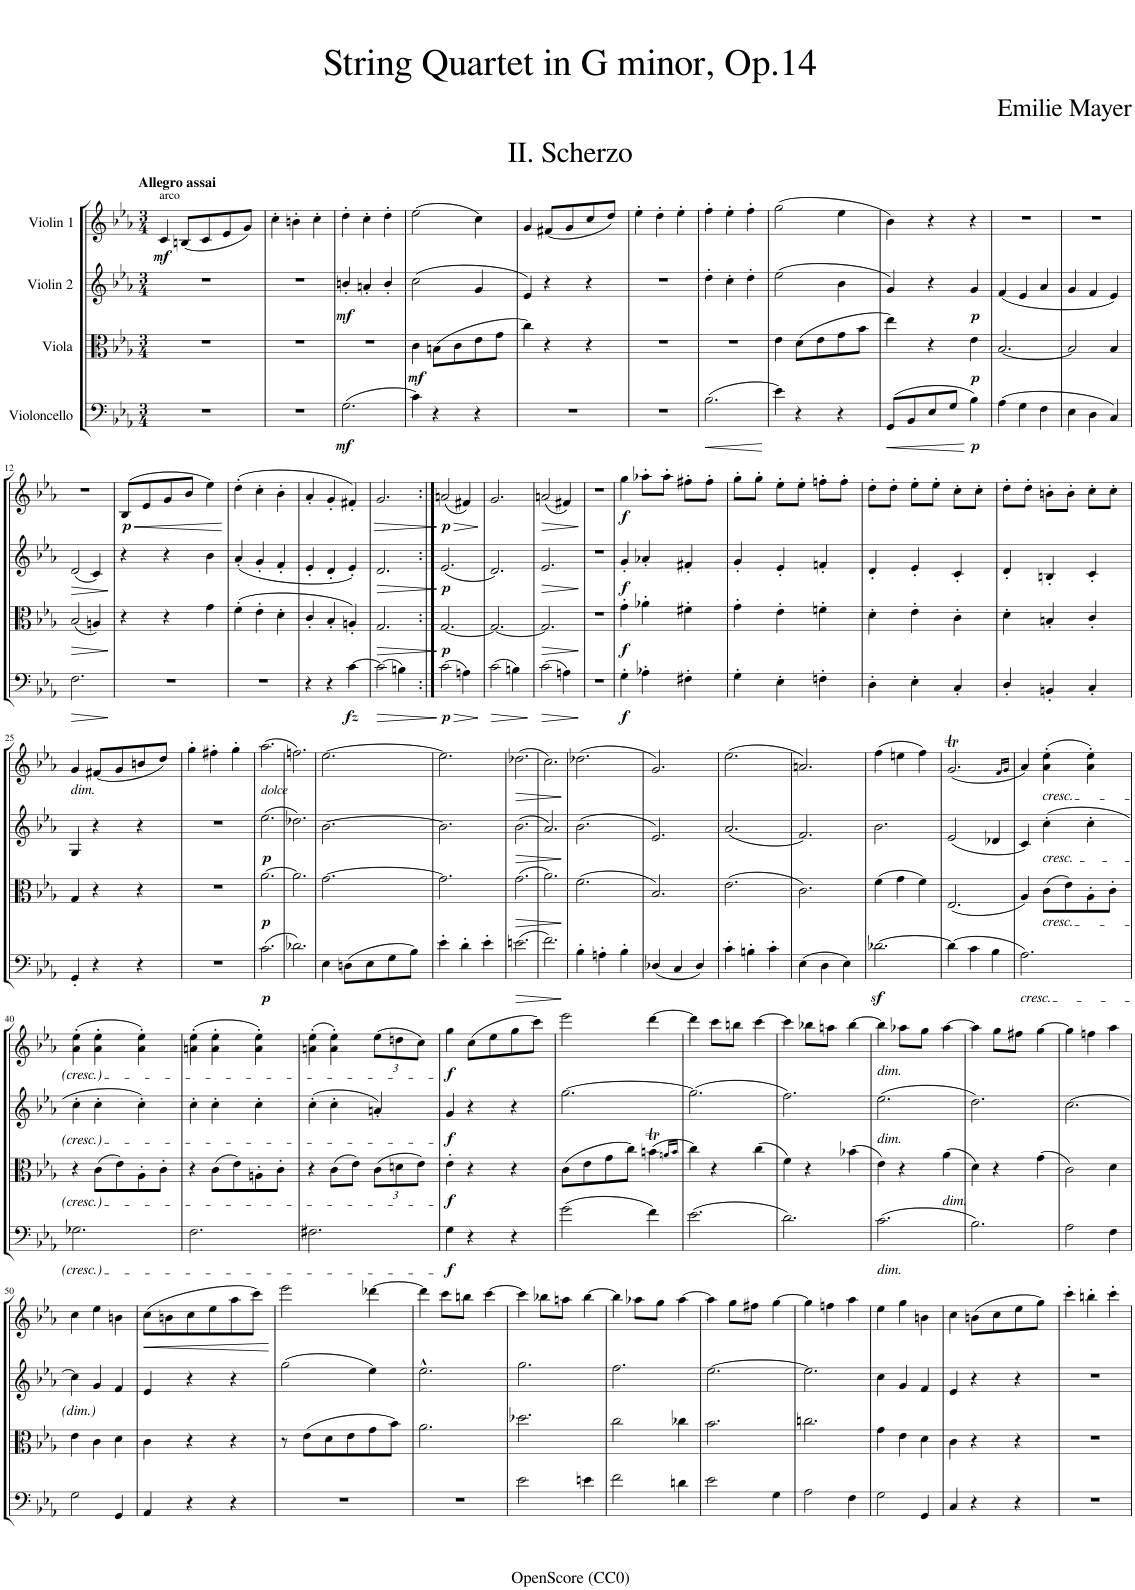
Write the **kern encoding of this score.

**kern	**dynam	**kern	**dynam	**kern	**dynam	**kern	**dynam
*part4	*part4	*part3	*part3	*part2	*part2	*part1	*part1
*staff4	*staff4	*staff3	*staff3	*staff2	*staff2	*staff1	*staff1
*I"Violoncello	*	*I"Viola	*	*I"Violin 2	*	*I"Violin 1	*
*I'Vc	*	*I'Vla	*	*I'Vln	*	*I'Vln	*
*clefF4	*	*clefC3	*	*clefG2	*	*clefG2	*
*k[b-e-a-]	*	*k[b-e-a-]	*	*k[b-e-a-]	*	*k[b-e-a-]	*
*M3/4	*	*M3/4	*	*M3/4	*	*M3/4	*
=1	=1	=1	=1	=1	=1	=1	=1
!	!	!	!	!	!	!LO:TX:a:B:t=Allegro assai	!
!	!	!	!	!	!	!LO:TX:a:t=arco	!
!	!	!	!	!	!	!	!LO:DY:b
2.r	.	2.r	.	2.r	.	4c/	mf
.	.	.	.	.	.	(8Bn/L	.
.	.	.	.	.	.	8c/	.
.	.	.	.	.	.	8e-/	.
.	.	.	.	.	.	8g/J)	.
=2	=2	=2	=2	=2	=2	=2	=2
2.r	.	2.r	.	2.r	.	4cc'\	.
.	.	.	.	.	.	4bn'\	.
.	.	.	.	.	.	4cc'\	.
=3	=3	=3	=3	=3	=3	=3	=3
!	!LO:DY:b	!	!	!	!LO:DY:b	!	!
(2.G\	mf	2.r	.	4bn'/	mf	4dd'\	.
.	.	.	.	4an'/	.	4cc'\	.
.	.	.	.	4b'/	.	4dd'\	.
=4	=4	=4	=4	=4	=4	=4	=4
!	!	!	!LO:DY:b	!	!	!	!
4c\)	.	4c\	mf	(2cc\	.	(2ee-\	.
4r	.	(8Bn\L	.	.	.	.	.
.	.	8c\	.	.	.	.	.
4r	.	8e-\	.	4g/	.	4cc\)	.
.	.	8g\J	.	.	.	.	.
=5	=5	=5	=5	=5	=5	=5	=5
2.r	.	4cc\)	.	4e-/)	.	4g/	.
.	.	4r	.	4r	.	(8f#X/L	.
.	.	.	.	.	.	8g/	.
.	.	4r	.	4r	.	8cc/	.
.	.	.	.	.	.	8dd/J)	.
=6	=6	=6	=6	=6	=6	=6	=6
2.r	.	2.r	.	2.r	.	4ee-'\	.
.	.	.	.	.	.	4dd'\	.
.	.	.	.	.	.	4ee-'\	.
=7	=7	=7	=7	=7	=7	=7	=7
!	!LO:HP:b	!	!	!	!	!	!
(2.B-\	<	2.r	.	4dd'\	.	4ff'\	.
.	.	.	.	4cc'\	.	4ee-'\	.
.	.	.	.	4dd'\	.	4ff'\	.
.	[	.	.	.	.	.	.
=8	=8	=8	=8	=8	=8	=8	=8
4e-\)	.	4e-\	.	(2ee-\	.	(2gg\	.
4r	.	(8d\L	.	.	.	.	.
.	.	8e-\	.	.	.	.	.
4r	.	8g\	.	4b-\	.	4ee-\	.
.	.	8b-\J	.	.	.	.	.
=9	=9	=9	=9	=9	=9	=9	=9
!	!LO:HP:b	!	!	!	!	!	!
(8GG/L	<	4ee-\)	.	4g/)	.	4b-\)	.
8BB-/	.	.	.	.	.	.	.
8E-/	.	4r	.	4r	.	4r	.
8G/J	.	.	.	.	.	.	.
!	!LO:DY:n=1:b	!	!LO:DY:b	!	!LO:DY:b	!	!
4B-\)	[ p	4e-\	p	4g/	p	4r	.
=10	=10	=10	=10	=10	=10	=10	=10
(4A-\	.	[2.B-/	.	(4f/	.	2.r	.
4G\	.	.	.	4e-/	.	.	.
4F\	.	.	.	4a-/	.	.	.
=11	=11	=11	=11	=11	=11	=11	=11
4E-\	.	2B-/]	.	4g/	.	2.r	.
4D\	.	.	.	4f/	.	.	.
4C/)	.	4B-/	.	4e-/)	.	.	.
!!LO:LB:g=z
=12	=12	=12	=12	=12	=12	=12	=12
!	!LO:HP:b	!	!LO:HP:b	!	!LO:HP:b	!	!
2.F\	>	(2B-/	>	(2d/	>	2.r	.
.	.	4An/)	.	4c/)	.	.	.
.	]	.	]	.	]	.	.
=13	=13	=13	=13	=13	=13	=13	=13
!	!	!	!	!	!	!	!LO:HP:b
!	!	!	!	!	!	!	!LO:DY:n=1:b
2.r	.	4r	.	4r	.	(8B-/L	< p
.	.	.	.	.	.	8e-/	.
.	.	4r	.	4r	.	8g/	.
.	.	.	.	.	.	8b-/J	.
.	.	4g\	.	4b-\	.	4ee-\)	.
.	.	.	.	.	.	.	[
=14	=14	=14	=14	=14	=14	=14	=14
2.r	.	(4f'\	.	(4a-'/	.	(4dd'\	.
.	.	4e-'\	.	4g'/	.	4cc'\	.
.	.	4d'\	.	4f'/	.	4b-'\	.
=15	=15	=15	=15	=15	=15	=15	=15
4r	.	4c'/	.	4e-'/	.	4a-'/	.
4r	.	4B-'/	.	4d'/	.	4g'/	.
!	!LO:DY:b	!	!	!	!	!	!
[4c\	fz	4An'/)	.	4e-'/)	.	4f#X'/)	.
=16	=16	=16	=16	=16	=16	=16	=16
!	!LO:HP:b	!	!LO:HP:b	!	!LO:HP:b	!	!LO:HP:b
(2c\]	>	2.G/	>	2.d/	>	2.g/	>
4Bn\)	.	.	.	.	.	.	.
.	]	.	]	.	]	.	]
=17:|!	=17:|!	=17:|!	=17:|!	=17:|!	=17:|!	=17:|!	=17:|!
!	!LO:HP:b	!	!	!	!	!	!LO:HP:b
!	!LO:DY:n=1:b	!	!LO:DY:b	!	!LO:DY:b	!	!LO:DY:n=1:b
(2c\	> p	[2.G/	p	(2.e-/	p	(2an/	> p
4An\)	.	.	.	.	.	4f#X/)	.
.	]	.	.	.	.	.	]
=18	=18	=18	=18	=18	=18	=18	=18
!	!LO:HP:b	!	!	!	!	!	!
(2c\	>	2.G/_	.	2.d/)	.	2.g/	.
4Bn\)	.	.	.	.	.	.	.
.	]	.	.	.	.	.	.
=19	=19	=19	=19	=19	=19	=19	=19
!	!LO:HP:b	!	!LO:HP:b	!	!LO:HP:b	!	!LO:HP:b
(2c\	>	2.G/]	>	2.e-/	>	(2an/	>
4An\)	.	.	.	.	.	4f#X/)	.
.	]	.	]	.	]	.	]
=20	=20	=20	=20	=20	=20	=20	=20
2.r	.	2.r	.	2.r	.	2.r	.
=21	=21	=21	=21	=21	=21	=21	=21
!	!LO:DY:b	!	!LO:DY:b	!	!LO:DY:b	!	!LO:DY:b
4G'\	f	4g'\	f	4g'/	f	4gg\	f
4A-X'\	.	4a-X'\	.	4a-X'/	.	8aa-X'\L	.
.	.	.	.	.	.	8aa-'\J	.
4F#X'\	.	4f#X'\	.	4f#X'/	.	8ff#X'\L	.
.	.	.	.	.	.	8ff#'\J	.
=22	=22	=22	=22	=22	=22	=22	=22
4G'\	.	4g'\	.	4g'/	.	8gg'\L	.
.	.	.	.	.	.	8gg'\J	.
4E-'\	.	4e-'\	.	4e-'/	.	8ee-'\L	.
.	.	.	.	.	.	8ee-'\J	.
4Fn'\	.	4fn'\	.	4fn'/	.	8ffn'\L	.
.	.	.	.	.	.	8ff'\J	.
=23	=23	=23	=23	=23	=23	=23	=23
4D'\	.	4d'\	.	4d'/	.	8dd'\L	.
.	.	.	.	.	.	8dd'\J	.
4E-'\	.	4e-'\	.	4e-'/	.	8ee-'\L	.
.	.	.	.	.	.	8ee-'\J	.
4C'/	.	4c'\	.	4c'/	.	8cc'\L	.
.	.	.	.	.	.	8cc'\J	.
=24	=24	=24	=24	=24	=24	=24	=24
4D'/	.	4d'\	.	4d'/	.	8dd'\L	.
.	.	.	.	.	.	8dd'\J	.
4BBn'/	.	4Bn'/	.	4Bn'/	.	8bn'\L	.
.	.	.	.	.	.	8b'\J	.
4C'/	.	4c'/	.	4c'/	.	8cc'\L	.
.	.	.	.	.	.	8cc'\J	.
!!LO:LB:g=z
=25	=25	=25	=25	=25	=25	=25	=25
!	!	!	!	!	!	!LO:TX:b:i:t=dim.	!
4GG'/	.	4G/	.	4G/	.	4g/	.
4r	.	4r	.	4r	.	(8f#X/L	.
.	.	.	.	.	.	8g/	.
4r	.	4r	.	4r	.	8bn/	.
.	.	.	.	.	.	8dd/J)	.
=26	=26	=26	=26	=26	=26	=26	=26
2.r	.	2.r	.	2.r	.	4gg'\	.
.	.	.	.	.	.	4ff#X'\	.
.	.	.	.	.	.	4gg'\	.
=27	=27	=27	=27	=27	=27	=27	=27
!	!	!	!	!	!	!LO:TX:b:i:t=dolce	!
!	!LO:DY:b	!	!LO:DY:b	!	!LO:DY:b	!	!
(2.c\	p	[2.a-\	p	(2.ee-\	p	(2.aa-\	.
=28	=28	=28	=28	=28	=28	=28	=28
2.d-X\)	.	2.a-\]	.	2.dd-X\)	.	2.ffn\)	.
=29	=29	=29	=29	=29	=29	=29	=29
4E-\	.	[2.g\	.	[2.b-\	.	[2.ee-\	.
(8Dn\L	.	.	.	.	.	.	.
8E-\	.	.	.	.	.	.	.
8G\	.	.	.	.	.	.	.
8B-\J)	.	.	.	.	.	.	.
=30	=30	=30	=30	=30	=30	=30	=30
4e-'\	.	2.g\]	.	2.b-\]	.	2.ee-\]	.
4d'\	.	.	.	.	.	.	.
4e-'\	.	.	.	.	.	.	.
=31	=31	=31	=31	=31	=31	=31	=31
!	!LO:HP:b	!	!LO:HP:b	!	!LO:HP:b	!	!LO:HP:b
(2.en\	>	(2.g\	>	(2.b-\	>	(2.dd-X\	>
=32	=32	=32	=32	=32	=32	=32	=32
2.f\)	.	2.a-\)	.	2.a-/)	.	2.cc\)	.
.	]	.	]	.	]	.	]
=33	=33	=33	=33	=33	=33	=33	=33
4B-'\	.	(2.f\	.	(2.b-\	.	(2.dd-X\	.
4An'\	.	.	.	.	.	.	.
4B-'\	.	.	.	.	.	.	.
=34	=34	=34	=34	=34	=34	=34	=34
(4D-X/	.	2.B-/)	.	2.e-/)	.	2.g/)	.
4C/	.	.	.	.	.	.	.
4D-/)	.	.	.	.	.	.	.
=35	=35	=35	=35	=35	=35	=35	=35
4c'\	.	(2.e-\	.	(2.a-/	.	(2.ee-\	.
4Bn'\	.	.	.	.	.	.	.
4c'\	.	.	.	.	.	.	.
=36	=36	=36	=36	=36	=36	=36	=36
(4E-\	.	2.c\)	.	2.f/)	.	2.an/)	.
4D\	.	.	.	.	.	.	.
4E-\)	.	.	.	.	.	.	.
=37	=37	=37	=37	=37	=37	=37	=37
[2.d-Xz<\	.	(4f\	.	2.b-\	.	(4ff\	.
.	.	4g\	.	.	.	4een\	.
.	.	4f\)	.	.	.	4ff\)	.
=38	=38	=38	=38	=38	=38	=38	=38
(4d-\]	.	(2.E-/	.	(2e-/	.	(2.gt/	.
4c\	.	.	.	.	.	.	.
4B-\	.	.	.	4d-X/	.	.	.
.	.	.	.	.	.	16qf/LL	.
.	.	.	.	.	.	16qg/JJ	.
=39	=39	=39	=39	=39	=39	=39	=39
!LO:TX:b:i:t=cresc.	!	!	!	!	!	!	!
2.A-\)	.	4A-/)	.	4c/)	.	4a-/)	.
!	!	!	!	!	!	!LO:TX:b:i:t=cresc.	!
!	!	!	!	!LO:TX:b:i:t=cresc.	!	!	!
!	!	!LO:TX:b:i:t=cresc.	!	!	!	!	!
.	.	(8c\L	.	(4cc'\	.	(4a-\' 4ee-\'	.
.	.	8e-\)	.	.	.	.	.
.	.	8A-'\	.	4cc'\	.	4a-\' 4ee-\')	.
.	.	8c'\J	.	.	.	.	.
!!LO:LB:g=z
=40	=40	=40	=40	=40	=40	=40	=40
2.G-X\	.	4r	.	4cc'\	.	(4a-\' 4ee-\'	.
.	.	(8c\L	.	4cc'\	.	4a-\' 4ee-\'	.
.	.	8e-\)	.	.	.	.	.
.	.	8A-'\	.	4cc'\)	.	4a-\' 4ee-\')	.
.	.	8c'\J	.	.	.	.	.
=41	=41	=41	=41	=41	=41	=41	=41
2.F\	.	4r	.	4cc'\	.	(4an\' 4ee-\'	.
.	.	(8c\L	.	4cc'\	.	4a\' 4ee-\'	.
.	.	8e-\)	.	.	.	.	.
.	.	8An'\	.	4cc'\	.	4a\' 4ee-\')	.
.	.	8c'\J	.	.	.	.	.
=42	=42	=42	=42	=42	=42	=42	=42
2.F#X\	.	4r	.	(4cc'\	.	(4an\' 4ee-\'	.
.	.	(8c\L	.	4cc'\	.	4a\' 4ee-\')	.
.	.	8e-\J)	.	.	.	.	.
*	*	*Xbrackettup	*	*	*	*Xbrackettup	*
.	.	(12c\L	.	4an'/)	.	(12ee-\L	.
.	.	12dn\	.	.	.	12ddn\	.
.	.	12e-\J)	.	.	.	12cc\J)	.
=43	=43	=43	=43	=43	=43	=43	=43
!	!LO:DY:b	!	!LO:DY:b	!	!LO:DY:b	!	!LO:DY:b
4G\	f	4e-'\	f	4g/	f	4gg\	f
4r	.	4r	.	4r	.	(8cc\L	.
.	.	.	.	.	.	8ee-\	.
4r	.	4r	.	4r	.	8gg\	.
.	.	.	.	.	.	8ccc\J)	.
=44	=44	=44	=44	=44	=44	=44	=44
(2g\	.	(8c\L	.	[2.gg\	.	2eee-\	.
.	.	8e-\	.	.	.	.	.
.	.	8g\	.	.	.	.	.
.	.	8cc\J)	.	.	.	.	.
4f\)	.	(4bnt\	.	.	.	[4ddd\	.
.	.	16qan/LL	.	.	.	.	.
.	.	16qb/JJ	.	.	.	.	.
=45	=45	=45	=45	=45	=45	=45	=45
(2.e-\	.	4cc\)	.	(2.gg\]	.	4ddd\]	.
.	.	4r	.	.	.	8ccc\L	.
.	.	.	.	.	.	8bbn\J	.
.	.	(4cc\	.	.	.	[4ccc\	.
=46	=46	=46	=46	=46	=46	=46	=46
2.d\)	.	4f\)	.	2.ff\)	.	4ccc\]	.
.	.	4r	.	.	.	8bb-X\L	.
.	.	.	.	.	.	8aan\J	.
.	.	(4b-X\	.	.	.	[4bb-\	.
=47	=47	=47	=47	=47	=47	=47	=47
!	!	!	!	!	!	!LO:TX:b:i:t=dim.	!
!	!	!	!	!LO:TX:b:i:t=dim.	!	!	!
!LO:TX:b:i:t=dim.	!	!	!	!	!	!	!
(2.c\	.	4e-\)	.	(2.ee-\	.	4bb-\]	.
.	.	4r	.	.	.	8aa-X\L	.
.	.	.	.	.	.	8gg\J	.
!	!	!LO:TX:b:i:t=dim.	!	!	!	!	!
.	.	(4a-\	.	.	.	[4aa-\	.
=48	=48	=48	=48	=48	=48	=48	=48
2.B-\)	.	4d\)	.	2.dd\)	.	4aa-\]	.
.	.	4r	.	.	.	8gg\L	.
.	.	.	.	.	.	8ff#X\J	.
.	.	(4g\	.	.	.	[4gg\	.
=49	=49	=49	=49	=49	=49	=49	=49
2A-\	.	2c\)	.	[2.cc\	.	4gg\]	.
.	.	.	.	.	.	4ffn\	.
4F\	.	4d\	.	.	.	4aa-\	.
!!LO:LB:g=z
=50	=50	=50	=50	=50	=50	=50	=50
2G\	.	4e-\	.	4cc\]	.	4cc\	.
.	.	4c\	.	4g/	.	4ee-\	.
4GG/	.	4d\	.	4f/	.	4bn\	.
=51	=51	=51	=51	=51	=51	=51	=51
!	!	!	!	!	!	!	!LO:HP:b
4AA-/	.	4c\	.	4e-/	.	(8cc\L	<
.	.	.	.	.	.	8bn\	.
4r	.	4r	.	4r	.	8cc\	.
.	.	.	.	.	.	8ee-\	.
4r	.	4r	.	4r	.	8aa-\	.
.	.	.	.	.	.	8ccc\J)	.
.	.	.	.	.	.	.	[
=52	=52	=52	=52	=52	=52	=52	=52
2.r	.	8r	.	(2gg\	.	2eee-\	.
.	.	(8e-\L	.	.	.	.	.
.	.	8d\	.	.	.	.	.
.	.	8e-\	.	.	.	.	.
.	.	8g\	.	4ee-\)	.	[4ddd-X\	.
.	.	8b-\J)	.	.	.	.	.
=53	=53	=53	=53	=53	=53	=53	=53
2.r	.	2.a-\	.	2.ee-^^\	.	4ddd-\]	.
.	.	.	.	.	.	8ccc\L	.
.	.	.	.	.	.	8bbn\J	.
.	.	.	.	.	.	[4ccc\	.
=54	=54	=54	=54	=54	=54	=54	=54
2e-\	.	2.dd-X\	.	2.gg\	.	4ccc\]	.
.	.	.	.	.	.	8bb-X\L	.
.	.	.	.	.	.	8aan\J	.
4en\	.	.	.	.	.	[4bb-\	.
=55	=55	=55	=55	=55	=55	=55	=55
2f\	.	2cc\	.	2.ff\	.	4bb-\]	.
.	.	.	.	.	.	8aa-X\L	.
.	.	.	.	.	.	8gg\J	.
4dn\	.	4cc-X\	.	.	.	[4aa-\	.
=56	=56	=56	=56	=56	=56	=56	=56
2e-\	.	2.b-\	.	[2.ee-\	.	4aa-\]	.
.	.	.	.	.	.	8gg\L	.
.	.	.	.	.	.	8ff#X\J	.
4G\	.	.	.	.	.	[4gg\	.
=57	=57	=57	=57	=57	=57	=57	=57
2A-\	.	2.ccn\	.	2.ee-\]	.	4gg\]	.
.	.	.	.	.	.	4ffn\	.
4F\	.	.	.	.	.	4aa-\	.
=58	=58	=58	=58	=58	=58	=58	=58
2G\	.	4g\	.	4cc\	.	4ee-\	.
.	.	4e-\	.	4g/	.	4gg\	.
4GG/	.	4d\	.	4f/	.	4bn\	.
=59	=59	=59	=59	=59	=59	=59	=59
4C/	.	4c\	.	4e-/	.	4cc\	.
4r	.	4r	.	4r	.	(8bn\L	.
.	.	.	.	.	.	8cc\	.
4r	.	4r	.	4r	.	8ee-\	.
.	.	.	.	.	.	8gg\J)	.
=60	=60	=60	=60	=60	=60	=60	=60
2.r	.	2.r	.	2.r	.	4ccc'\	.
.	.	.	.	.	.	4bbn'\	.
.	.	.	.	.	.	4ccc'\	.
=	=	=	=	=	=	=	=
*-	*-	*-	*-	*-	*-	*-	*-
